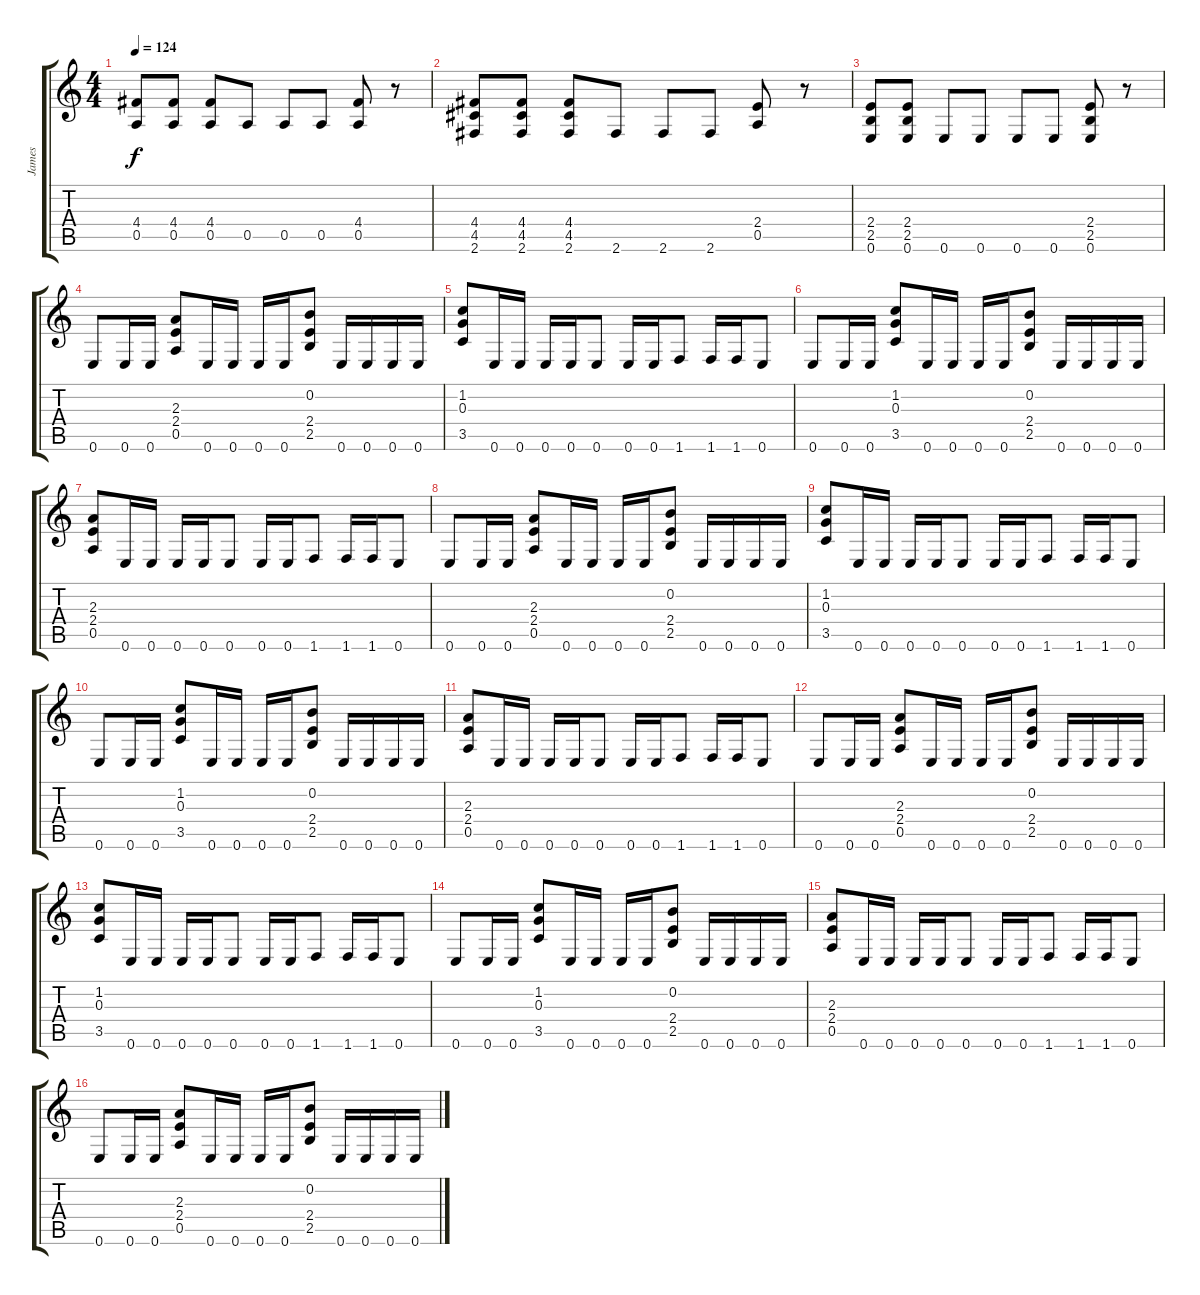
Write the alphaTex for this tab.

\track ("James" "James") {instrument electricguitarclean}
\staff {score tabs}
\tuning (E4 B3 G3 D3 A2 E2) {hide}
\ts (4 4)
\tempo 124
\clef g2
\ks c
(4.4 0.5).8{dy f} (4.4 0.5).8 (4.4 0.5).8 0.5.8 0.5.8 0.5.8 (4.4 0.5).8 r.8 |
(4.4 4.5 2.6).8 (4.4 4.5 2.6).8 (4.4 4.5 2.6).8 2.6.8 2.6.8 2.6.8 (2.4 0.5).8 r.8 |
(2.4 2.5 0.6).8 (2.4 2.5 0.6).8 0.6.8 0.6.8 0.6.8 0.6.8 (2.4 2.5 0.6).8 r.8 |
0.6.8 0.6.16 0.6.16 (2.3 2.4 0.5).8 0.6.16 0.6.16 0.6.16 0.6.16 (0.2 2.4 2.5).8 0.6.16 0.6.16 0.6.16 0.6.16 |
(1.2 0.3 3.5).8 0.6.16 0.6.16 0.6.16 0.6.16 0.6.8 0.6.16 0.6.16 1.6.8 1.6.16 1.6.16 0.6.8 |
0.6.8 0.6.16 0.6.16 (1.2 0.3 3.5).8 0.6.16 0.6.16 0.6.16 0.6.16 (0.2 2.4 2.5).8 0.6.16 0.6.16 0.6.16 0.6.16 |
(2.3 2.4 0.5).8 0.6.16 0.6.16 0.6.16 0.6.16 0.6.8 0.6.16 0.6.16 1.6.8 1.6.16 1.6.16 0.6.8 |
0.6.8 0.6.16 0.6.16 (2.3 2.4 0.5).8 0.6.16 0.6.16 0.6.16 0.6.16 (0.2 2.4 2.5).8 0.6.16 0.6.16 0.6.16 0.6.16 |
(1.2 0.3 3.5).8 0.6.16 0.6.16 0.6.16 0.6.16 0.6.8 0.6.16 0.6.16 1.6.8 1.6.16 1.6.16 0.6.8 |
0.6.8 0.6.16 0.6.16 (1.2 0.3 3.5).8 0.6.16 0.6.16 0.6.16 0.6.16 (0.2 2.4 2.5).8 0.6.16 0.6.16 0.6.16 0.6.16 |
(2.3 2.4 0.5).8 0.6.16 0.6.16 0.6.16 0.6.16 0.6.8 0.6.16 0.6.16 1.6.8 1.6.16 1.6.16 0.6.8 |
0.6.8 0.6.16 0.6.16 (2.3 2.4 0.5).8 0.6.16 0.6.16 0.6.16 0.6.16 (0.2 2.4 2.5).8 0.6.16 0.6.16 0.6.16 0.6.16 |
(1.2 0.3 3.5).8 0.6.16 0.6.16 0.6.16 0.6.16 0.6.8 0.6.16 0.6.16 1.6.8 1.6.16 1.6.16 0.6.8 |
0.6.8 0.6.16 0.6.16 (1.2 0.3 3.5).8 0.6.16 0.6.16 0.6.16 0.6.16 (0.2 2.4 2.5).8 0.6.16 0.6.16 0.6.16 0.6.16 |
(2.3 2.4 0.5).8 0.6.16 0.6.16 0.6.16 0.6.16 0.6.8 0.6.16 0.6.16 1.6.8 1.6.16 1.6.16 0.6.8 |
0.6.8 0.6.16 0.6.16 (2.3 2.4 0.5).8 0.6.16 0.6.16 0.6.16 0.6.16 (0.2 2.4 2.5).8 0.6.16 0.6.16 0.6.16 0.6.16
